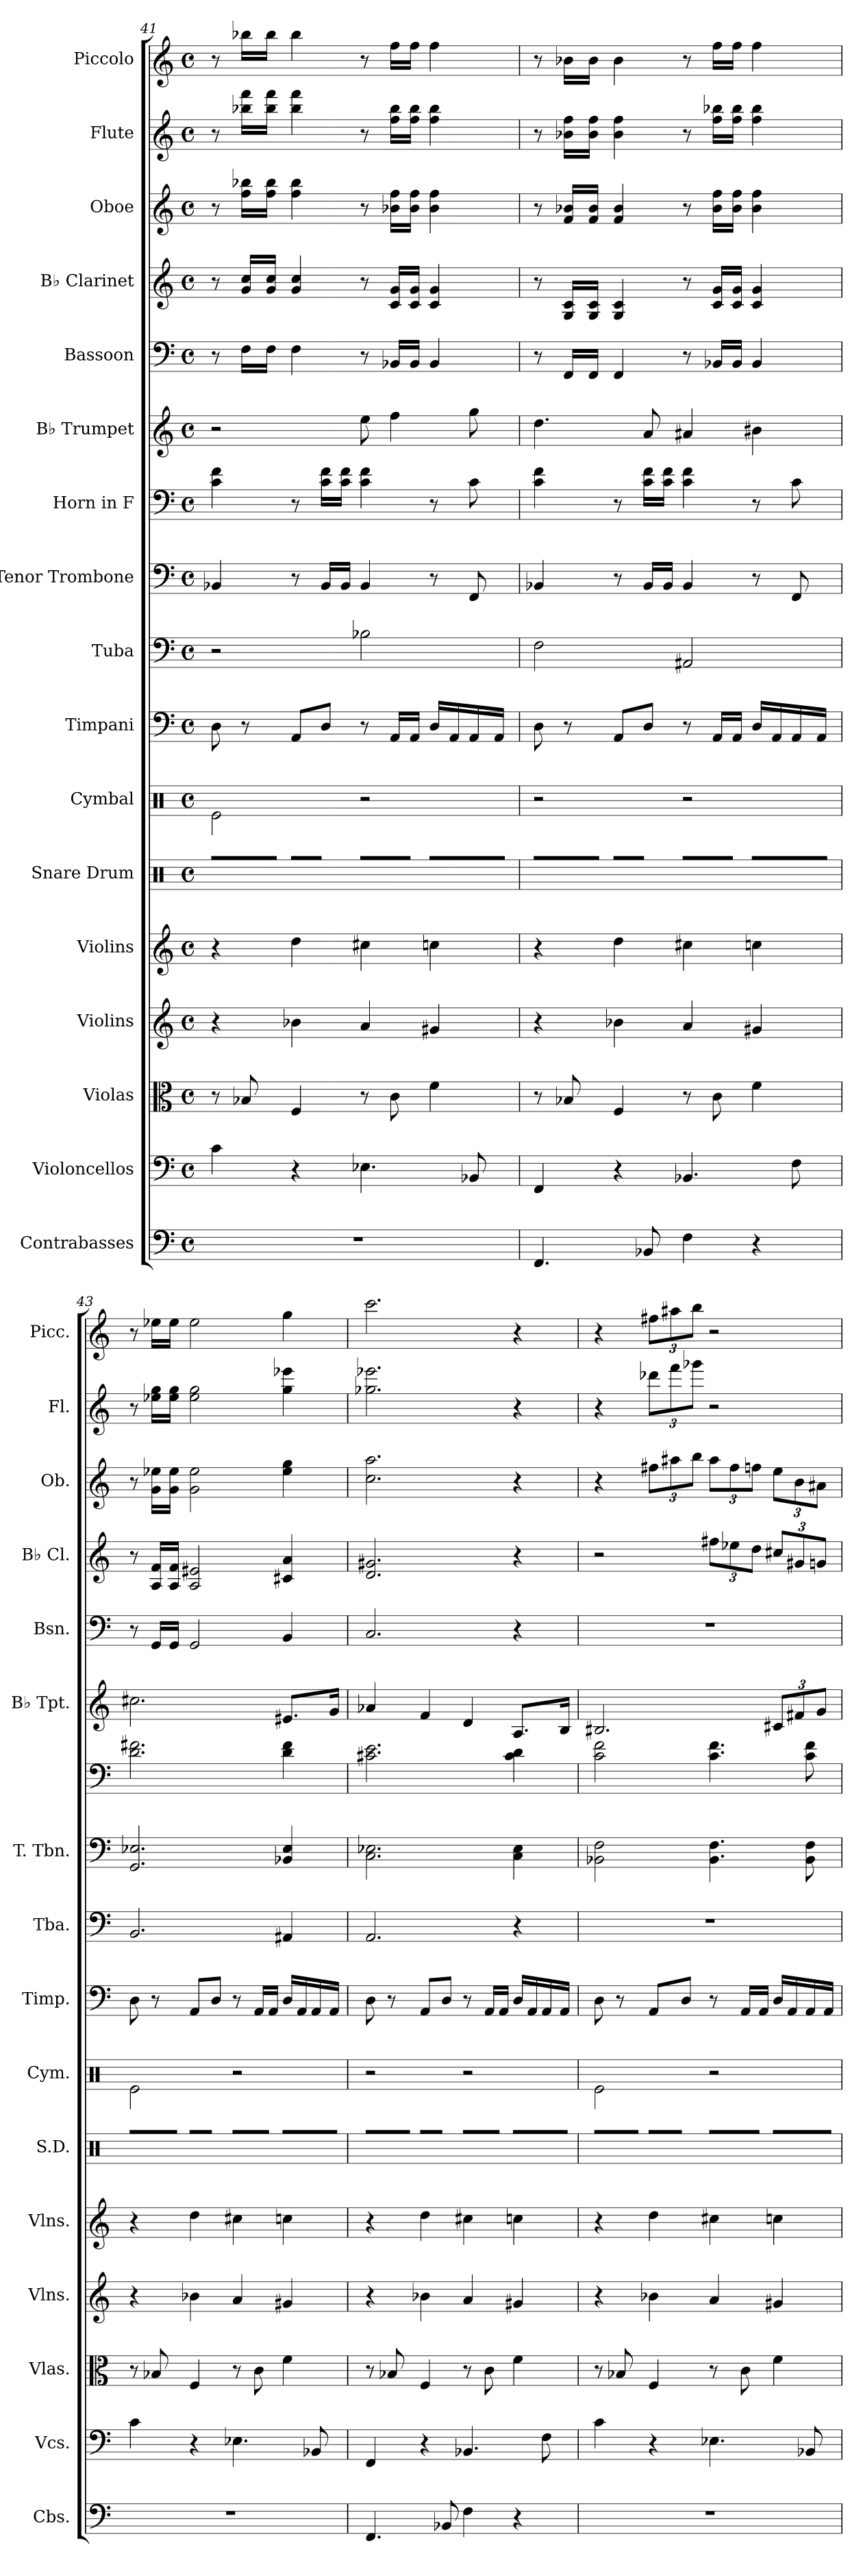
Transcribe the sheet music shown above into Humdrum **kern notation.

**kern	**kern	**kern	**kern	**kern	**kern	**kern	**kern	**kern	**kern	**kern	**kern	**kern	**kern	**kern	**kern	**kern
*part17	*part16	*part15	*part14	*part13	*part12	*part11	*part10	*part9	*part8	*part7	*part6	*part5	*part4	*part3	*part2	*part1
*staff17	*staff16	*staff15	*staff14	*staff13	*staff12	*staff11	*staff10	*staff9	*staff8	*staff7	*staff6	*staff5	*staff4	*staff3	*staff2	*staff1
*I"Contrabasses	*I"Violoncellos	*I"Violas	*I"Violins	*I"Violins	*I"Snare Drum	*I"Cymbal	*I"Timpani	*I"Tuba	*I"Tenor Trombone	*I"Horn in F	*I"B♭ Trumpet	*I"Bassoon	*I"B♭ Clarinet	*I"Oboe	*I"Flute	*I"Piccolo
*I'Cbs.	*I'Vcs.	*I'Vlas.	*I'Vlns.	*I'Vlns.	*I'S.D.	*I'Cym.	*I'Timp.	*I'Tba.	*I'T. Tbn.	*	*I'B♭ Tpt.	*I'Bsn.	*I'B♭ Cl.	*I'Ob.	*I'Fl.	*I'Picc.
!!LO:PB:g=z
*clefF4	*clefF4	*clefC3	*clefG2	*clefG2	*clefX	*clefX	*clefF4	*clefF4	*clefF4	*clefF4	*clefG2	*clefF4	*clefG2	*clefG2	*clefG2	*clefG2
*ITrd7c12	*	*	*	*	*	*	*	*	*	*ITrd4c7	*ITrd1c2	*	*ITrd1c2	*	*	*ITrd-7c-12
*k[]	*k[]	*k[]	*k[]	*k[]	*k[]	*k[]	*k[]	*k[]	*k[]	*k[b-]	*k[b-e-]	*k[]	*k[b-e-]	*k[]	*k[]	*k[]
*M4/4	*M4/4	*M4/4	*M4/4	*M4/4	*M4/4	*M4/4	*M4/4	*M4/4	*M4/4	*M4/4	*M4/4	*M4/4	*M4/4	*M4/4	*M4/4	*M4/4
*met(c)	*met(c)	*met(c)	*met(c)	*met(c)	*met(c)	*met(c)	*met(c)	*met(c)	*met(c)	*met(c)	*met(c)	*met(c)	*met(c)	*met(c)	*met(c)	*met(c)
=41	=41	=41	=41	=41	=41	=41	=41	=41	=41	=41	=41	=41	=41	=41	=41	=41
1r	4c\	8r	4r	4r	8R/L	2Re\	8D\	2r	4BB-X/	4F\ 4B-\	2r	8r	8r	8r	8r	8r
*	*	*	*	*	*Xbrackettup	*	*	*	*	*	*	*	*	*	*	*
.	.	8B-X/	.	.	24R/L	.	8r	.	.	.	.	16F\LL	16f/ 16b-/LL	16ff\ 16bb-X\LL	16bb-X\ 16fff\LL	16bbb-X\LL
.	.	.	.	.	24R/	.	.	.	.	.	.	.	.	.	.	.
.	.	.	.	.	.	.	.	.	.	.	.	16F\JJ	16f/ 16b-/JJ	16ff\ 16bb-\JJ	16bb-\ 16fff\JJ	16bbb-\JJ
.	.	.	.	.	24R/JJ	.	.	.	.	.	.	.	.	.	.	.
.	4r	4F/	4b-X\	4dd\	8R/L	.	8AA/L	.	8r	8r	.	4F\	4f/ 4b-/	4ff\ 4bb-\	4bb-\ 4fff\	4bbb-\
.	.	.	.	.	8R/J	.	8D/J	.	16BB-/LL	16F\ 16B-\LL	.	.	.	.	.	.
.	.	.	.	.	.	.	.	.	16BB-/JJ	16F\ 16B-\JJ	.	.	.	.	.	.
.	4.E-X\	8r	4a/	4cc#X\	8R/L	2r	8r	2B-X\	4BB-/	4F\ 4B-\	8dd\	8r	8r	8r	8r	8r
.	.	8c\	.	.	16R/L	.	16AA/LL	.	.	.	4ee-\	16BB-X/LL	16B-/ 16f/LL	16b-X\ 16ff\LL	16ff\ 16bb-\LL	16fff\LL
.	.	.	.	.	16R/JJ	.	16AA/JJ	.	.	.	.	16BB-/JJ	16B-/ 16f/JJ	16b-\ 16ff\JJ	16ff\ 16bb-\JJ	16fff\JJ
.	.	4f\	4g#X/	4ccn\	8R/L	.	16D/LL	.	8r	8r	.	4BB-/	4B-/ 4f/	4b-\ 4ff\	4ff\ 4bb-\	4fff\
.	.	.	.	.	.	.	16AA/	.	.	.	.	.	.	.	.	.
.	8BB-X/	.	.	.	24R/L	.	16AA/	.	8FF/	8F\	8ff\	.	.	.	.	.
.	.	.	.	.	24R/	.	.	.	.	.	.	.	.	.	.	.
.	.	.	.	.	.	.	16AA/JJ	.	.	.	.	.	.	.	.	.
.	.	.	.	.	24R/JJ	.	.	.	.	.	.	.	.	.	.	.
=42	=42	=42	=42	=42	=42	=42	=42	=42	=42	=42	=42	=42	=42	=42	=42	=42
4.FFF/	4FF/	8r	4r	4r	8R/L	2r	8D\	2F\	4BB-X/	4F\ 4B-\	4.cc\	8r	8r	8r	8r	8r
.	.	8B-X/	.	.	24R/L	.	8r	.	.	.	.	16FF/LL	16F/ 16B-/LL	16f/ 16b-X/LL	16b-X\ 16ff\LL	16bb-X\LL
.	.	.	.	.	24R/	.	.	.	.	.	.	.	.	.	.	.
.	.	.	.	.	.	.	.	.	.	.	.	16FF/JJ	16F/ 16B-/JJ	16f/ 16b-/JJ	16b-\ 16ff\JJ	16bb-\JJ
.	.	.	.	.	24R/JJ	.	.	.	.	.	.	.	.	.	.	.
.	4r	4F/	4b-X\	4dd\	8R/L	.	8AA/L	.	8r	8r	.	4FF/	4F/ 4B-/	4f/ 4b-/	4b-\ 4ff\	4bb-\
8BBB-X/	.	.	.	.	8R/J	.	8D/J	.	16BB-/LL	16F\ 16B-\LL	8g/	.	.	.	.	.
.	.	.	.	.	.	.	.	.	16BB-/JJ	16F\ 16B-\JJ	.	.	.	.	.	.
4FF\	4.BB-X/	8r	4a/	4cc#X\	8R/L	2r	8r	2AA#X/	4BB-/	4F\ 4B-\	4g#X/	8r	8r	8r	8r	8r
.	.	8c\	.	.	16R/L	.	16AA/LL	.	.	.	.	16BB-X/LL	16B-/ 16f/LL	16b-\ 16ff\LL	16ff\ 16bb-X\LL	16fff\LL
.	.	.	.	.	16R/JJ	.	16AA/JJ	.	.	.	.	16BB-/JJ	16B-/ 16f/JJ	16b-\ 16ff\JJ	16ff\ 16bb-\JJ	16fff\JJ
4r	.	4f\	4g#X/	4ccn\	8R/L	.	16D/LL	.	8r	8r	4a#X\	4BB-/	4B-/ 4f/	4b-\ 4ff\	4ff\ 4bb-\	4fff\
.	.	.	.	.	.	.	16AA/	.	.	.	.	.	.	.	.	.
.	8F\	.	.	.	24R/L	.	16AA/	.	8FF/	8F\	.	.	.	.	.	.
.	.	.	.	.	24R/	.	.	.	.	.	.	.	.	.	.	.
.	.	.	.	.	.	.	16AA/JJ	.	.	.	.	.	.	.	.	.
.	.	.	.	.	24R/JJ	.	.	.	.	.	.	.	.	.	.	.
!!LO:PB:g=z
=43	=43	=43	=43	=43	=43	=43	=43	=43	=43	=43	=43	=43	=43	=43	=43	=43
1r	4c\	8r	4r	4r	8R/L	2Re\	8D\	2.BB/	2.GG/ 2.E-X/	2.G\ 2.Bn\	2.bn\	8r	8r	8r	8r	8r
.	.	8B-X/	.	.	24R/L	.	8r	.	.	.	.	16GG/LL	16G/ 16e-/LL	16g\ 16ee-X\LL	16ee-X\ 16gg\LL	16eee-X\LL
.	.	.	.	.	24R/	.	.	.	.	.	.	.	.	.	.	.
.	.	.	.	.	.	.	.	.	.	.	.	16GG/JJ	16G/ 16e-/JJ	16g\ 16ee-\JJ	16ee-\ 16gg\JJ	16eee-\JJ
.	.	.	.	.	24R/JJ	.	.	.	.	.	.	.	.	.	.	.
.	4r	4F/	4b-X\	4dd\	8R/L	.	8AA/L	.	.	.	.	2GG/	2G/ 2d#X/	2g\ 2ee-\	2ee-\ 2gg\	2eee-\
.	.	.	.	.	8R/J	.	8D/J	.	.	.	.	.	.	.	.	.
.	4.E-X\	8r	4a/	4cc#X\	8R/L	2r	8r	.	.	.	.	.	.	.	.	.
.	.	8c\	.	.	16R/L	.	16AA/LL	.	.	.	.	.	.	.	.	.
.	.	.	.	.	16R/JJ	.	16AA/JJ	.	.	.	.	.	.	.	.	.
.	.	4f\	4g#X/	4ccn\	8R/L	.	16D/LL	4AA#X/	4BB-X/ 4E-/	4G\ 4B\	8.d#X/L	4BB/	4Bn/ 4g/	4ee-\ 4gg\	4gg\ 4eee-X\	4ggg\
.	.	.	.	.	.	.	16AA/	.	.	.	.	.	.	.	.	.
.	8BB-X/	.	.	.	24R/L	.	16AA/	.	.	.	.	.	.	.	.	.
.	.	.	.	.	24R/	.	.	.	.	.	.	.	.	.	.	.
.	.	.	.	.	.	.	16AA/JJ	.	.	.	16f/Jk	.	.	.	.	.
.	.	.	.	.	24R/JJ	.	.	.	.	.	.	.	.	.	.	.
=44	=44	=44	=44	=44	=44	=44	=44	=44	=44	=44	=44	=44	=44	=44	=44	=44
4.FFF/	4FF/	8r	4r	4r	8R/L	2r	8D\	2.AA/	2.C\ 2.E-X\	2.F#X\ 2.A\	4g-X/	2.C/	2.c/ 2.f#X/	2.cc\ 2.aa\	2.gg-X\ 2.eee-X\	2.cccc\
.	.	8B-X/	.	.	24R/L	.	8r	.	.	.	.	.	.	.	.	.
.	.	.	.	.	24R/	.	.	.	.	.	.	.	.	.	.	.
.	.	.	.	.	24R/JJ	.	.	.	.	.	.	.	.	.	.	.
.	4r	4F/	4b-X\	4dd\	8R/L	.	8AA/L	.	.	.	4e-/	.	.	.	.	.
8BBB-X/	.	.	.	.	8R/J	.	8D/J	.	.	.	.	.	.	.	.	.
4FF\	4.BB-X/	8r	4a/	4cc#X\	8R/L	2r	8r	.	.	.	4c/	.	.	.	.	.
.	.	8c\	.	.	16R/L	.	16AA/LL	.	.	.	.	.	.	.	.	.
.	.	.	.	.	16R/JJ	.	16AA/JJ	.	.	.	.	.	.	.	.	.
4r	.	4f\	4g#X/	4ccn\	8R/L	.	16D/LL	4r	4C\ 4E-\	4F#\ 4G\	8.G/L	4r	4r	4r	4r	4r
.	.	.	.	.	.	.	16AA/	.	.	.	.	.	.	.	.	.
.	8F\	.	.	.	24R/L	.	16AA/	.	.	.	.	.	.	.	.	.
.	.	.	.	.	24R/	.	.	.	.	.	.	.	.	.	.	.
.	.	.	.	.	.	.	16AA/JJ	.	.	.	16A/Jk	.	.	.	.	.
.	.	.	.	.	24R/JJ	.	.	.	.	.	.	.	.	.	.	.
!!LO:PB:g=z
=45	=45	=45	=45	=45	=45	=45	=45	=45	=45	=45	=45	=45	=45	=45	=45	=45
1r	4c\	8r	4r	4r	8R/L	2Re\	8D\	1r	2BB-X\ 2F\	2F\ 2B-\	2.A#X/	1r	2r	4r	4r	4r
.	.	8B-X/	.	.	24R/L	.	8r	.	.	.	.	.	.	.	.	.
.	.	.	.	.	24R/	.	.	.	.	.	.	.	.	.	.	.
.	.	.	.	.	24R/JJ	.	.	.	.	.	.	.	.	.	.	.
*	*	*	*	*	*	*	*	*	*	*	*	*	*	*Xbrackettup	*Xbrackettup	*Xbrackettup
.	4r	4F/	4b-X\	4dd\	8R/L	.	8AA/L	.	.	.	.	.	.	12ff#X\L	12ddd-X\L	12fff#X\L
.	.	.	.	.	.	.	.	.	.	.	.	.	.	12aa#X\	12fff\	12aaa#X\
.	.	.	.	.	8R/J	.	8D/J	.	.	.	.	.	.	.	.	.
.	.	.	.	.	.	.	.	.	.	.	.	.	.	12bb\J	12ggg-X\J	12bbb\J
*	*	*	*	*	*	*	*	*	*	*	*	*	*Xbrackettup	*	*	*
.	4.E-X\	8r	4a/	4cc#X\	8R/L	2r	8r	.	4.BB-\ 4.F\	4.F\ 4.B-\	.	.	12een\L	12aa#\L	2r	2r
.	.	.	.	.	.	.	.	.	.	.	.	.	12dd-X\	12ff#\	.	.
.	.	8c\	.	.	16R/L	.	16AA/LL	.	.	.	.	.	.	.	.	.
.	.	.	.	.	.	.	.	.	.	.	.	.	12cc\J	12ffn\J	.	.
.	.	.	.	.	16R/JJ	.	16AA/JJ	.	.	.	.	.	.	.	.	.
*	*	*	*	*	*	*	*	*	*	*	*Xbrackettup	*	*	*	*	*
.	.	4f\	4g#X/	4ccn\	8R/L	.	16D/LL	.	.	.	12Bn/L	.	12bn/L	12ee\L	.	.
.	.	.	.	.	.	.	16AA/	.	.	.	.	.	.	.	.	.
.	.	.	.	.	.	.	.	.	.	.	12en/	.	12f#X/	12b\	.	.
.	8BB-X/	.	.	.	24R/L	.	16AA/	.	8BB-\ 8F\	8F\ 8B-\	.	.	.	.	.	.
.	.	.	.	.	24R/	.	.	.	.	.	12f/J	.	12fn/J	12a#X\J	.	.
.	.	.	.	.	.	.	16AA/JJ	.	.	.	.	.	.	.	.	.
.	.	.	.	.	24R/JJ	.	.	.	.	.	.	.	.	.	.	.
=	=	=	=	=	=	=	=	=	=	=	=	=	=	=	=	=
*-	*-	*-	*-	*-	*-	*-	*-	*-	*-	*-	*-	*-	*-	*-	*-	*-
